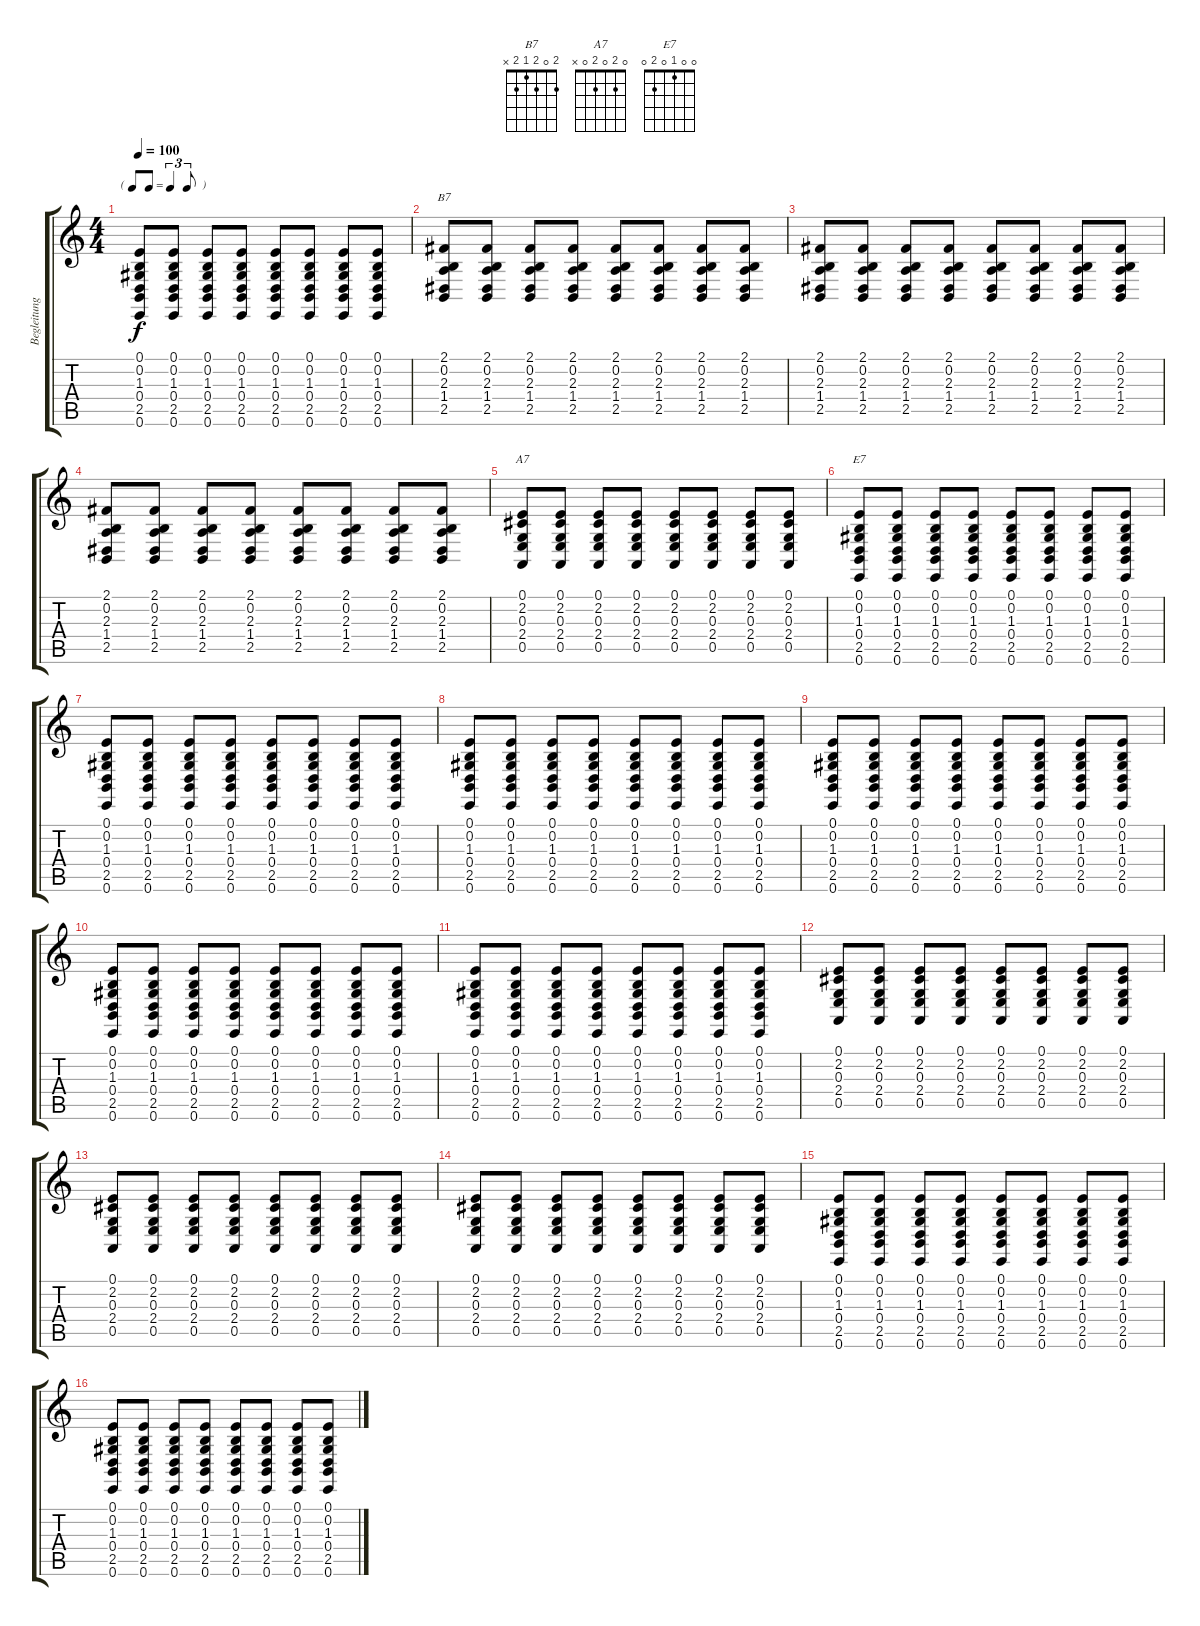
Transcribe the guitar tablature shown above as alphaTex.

\track ("Begleitung" "Begleitung") {instrument brightacousticpiano}
\staff {score tabs}
\tuning (E4 B3 G3 D3 A2 E2) {hide}
\chord ("B7" 2 0 2 1 2 x)
\chord ("A7" 0 2 0 2 0 x)
\chord ("E7" 0 0 1 0 2 0)
\ts (4 4)
\tf triplet8th
\tempo 100
\clef g2
\ks c
(0.1 0.2 1.3 0.4 2.5 0.6).8{dy f} (0.1 0.2 1.3 0.4 2.5 0.6).8 (0.1 0.2 1.3 0.4 2.5 0.6).8 (0.1 0.2 1.3 0.4 2.5 0.6).8 (0.1 0.2 1.3 0.4 2.5 0.6).8 (0.1 0.2 1.3 0.4 2.5 0.6).8 (0.1 0.2 1.3 0.4 2.5 0.6).8 (0.1 0.2 1.3 0.4 2.5 0.6).8 |
(2.1 0.2 2.3 1.4 2.5).8{ch "B7"} (2.1 0.2 2.3 1.4 2.5).8 (2.1 0.2 2.3 1.4 2.5).8 (2.1 0.2 2.3 1.4 2.5).8 (2.1 0.2 2.3 1.4 2.5).8 (2.1 0.2 2.3 1.4 2.5).8 (2.1 0.2 2.3 1.4 2.5).8 (2.1 0.2 2.3 1.4 2.5).8 |
(2.1 0.2 2.3 1.4 2.5).8 (2.1 0.2 2.3 1.4 2.5).8 (2.1 0.2 2.3 1.4 2.5).8 (2.1 0.2 2.3 1.4 2.5).8 (2.1 0.2 2.3 1.4 2.5).8 (2.1 0.2 2.3 1.4 2.5).8 (2.1 0.2 2.3 1.4 2.5).8 (2.1 0.2 2.3 1.4 2.5).8 |
(2.1 0.2 2.3 1.4 2.5).8 (2.1 0.2 2.3 1.4 2.5).8 (2.1 0.2 2.3 1.4 2.5).8 (2.1 0.2 2.3 1.4 2.5).8 (2.1 0.2 2.3 1.4 2.5).8 (2.1 0.2 2.3 1.4 2.5).8 (2.1 0.2 2.3 1.4 2.5).8 (2.1 0.2 2.3 1.4 2.5).8 |
(0.1 2.2 0.3 2.4 0.5).8{ch "A7"} (0.1 2.2 0.3 2.4 0.5).8 (0.1 2.2 0.3 2.4 0.5).8 (0.1 2.2 0.3 2.4 0.5).8 (0.1 2.2 0.3 2.4 0.5).8 (0.1 2.2 0.3 2.4 0.5).8 (0.1 2.2 0.3 2.4 0.5).8 (0.1 2.2 0.3 2.4 0.5).8 |
(0.1 0.2 1.3 0.4 2.5 0.6).8{ch "E7"} (0.1 0.2 1.3 0.4 2.5 0.6).8 (0.1 0.2 1.3 0.4 2.5 0.6).8 (0.1 0.2 1.3 0.4 2.5 0.6).8 (0.1 0.2 1.3 0.4 2.5 0.6).8 (0.1 0.2 1.3 0.4 2.5 0.6).8 (0.1 0.2 1.3 0.4 2.5 0.6).8 (0.1 0.2 1.3 0.4 2.5 0.6).8 |
(0.1 0.2 1.3 0.4 2.5 0.6).8 (0.1 0.2 1.3 0.4 2.5 0.6).8 (0.1 0.2 1.3 0.4 2.5 0.6).8 (0.1 0.2 1.3 0.4 2.5 0.6).8 (0.1 0.2 1.3 0.4 2.5 0.6).8 (0.1 0.2 1.3 0.4 2.5 0.6).8 (0.1 0.2 1.3 0.4 2.5 0.6).8 (0.1 0.2 1.3 0.4 2.5 0.6).8 |
(0.1 0.2 1.3 0.4 2.5 0.6).8 (0.1 0.2 1.3 0.4 2.5 0.6).8 (0.1 0.2 1.3 0.4 2.5 0.6).8 (0.1 0.2 1.3 0.4 2.5 0.6).8 (0.1 0.2 1.3 0.4 2.5 0.6).8 (0.1 0.2 1.3 0.4 2.5 0.6).8 (0.1 0.2 1.3 0.4 2.5 0.6).8 (0.1 0.2 1.3 0.4 2.5 0.6).8 |
(0.1 0.2 1.3 0.4 2.5 0.6).8 (0.1 0.2 1.3 0.4 2.5 0.6).8 (0.1 0.2 1.3 0.4 2.5 0.6).8 (0.1 0.2 1.3 0.4 2.5 0.6).8 (0.1 0.2 1.3 0.4 2.5 0.6).8 (0.1 0.2 1.3 0.4 2.5 0.6).8 (0.1 0.2 1.3 0.4 2.5 0.6).8 (0.1 0.2 1.3 0.4 2.5 0.6).8 |
(0.1 0.2 1.3 0.4 2.5 0.6).8 (0.1 0.2 1.3 0.4 2.5 0.6).8 (0.1 0.2 1.3 0.4 2.5 0.6).8 (0.1 0.2 1.3 0.4 2.5 0.6).8 (0.1 0.2 1.3 0.4 2.5 0.6).8 (0.1 0.2 1.3 0.4 2.5 0.6).8 (0.1 0.2 1.3 0.4 2.5 0.6).8 (0.1 0.2 1.3 0.4 2.5 0.6).8 |
(0.1 0.2 1.3 0.4 2.5 0.6).8 (0.1 0.2 1.3 0.4 2.5 0.6).8 (0.1 0.2 1.3 0.4 2.5 0.6).8 (0.1 0.2 1.3 0.4 2.5 0.6).8 (0.1 0.2 1.3 0.4 2.5 0.6).8 (0.1 0.2 1.3 0.4 2.5 0.6).8 (0.1 0.2 1.3 0.4 2.5 0.6).8 (0.1 0.2 1.3 0.4 2.5 0.6).8 |
(0.1 2.2 0.3 2.4 0.5).8 (0.1 2.2 0.3 2.4 0.5).8 (0.1 2.2 0.3 2.4 0.5).8 (0.1 2.2 0.3 2.4 0.5).8 (0.1 2.2 0.3 2.4 0.5).8 (0.1 2.2 0.3 2.4 0.5).8 (0.1 2.2 0.3 2.4 0.5).8 (0.1 2.2 0.3 2.4 0.5).8 |
(0.1 2.2 0.3 2.4 0.5).8 (0.1 2.2 0.3 2.4 0.5).8 (0.1 2.2 0.3 2.4 0.5).8 (0.1 2.2 0.3 2.4 0.5).8 (0.1 2.2 0.3 2.4 0.5).8 (0.1 2.2 0.3 2.4 0.5).8 (0.1 2.2 0.3 2.4 0.5).8 (0.1 2.2 0.3 2.4 0.5).8 |
(0.1 2.2 0.3 2.4 0.5).8 (0.1 2.2 0.3 2.4 0.5).8 (0.1 2.2 0.3 2.4 0.5).8 (0.1 2.2 0.3 2.4 0.5).8 (0.1 2.2 0.3 2.4 0.5).8 (0.1 2.2 0.3 2.4 0.5).8 (0.1 2.2 0.3 2.4 0.5).8 (0.1 2.2 0.3 2.4 0.5).8 |
(0.1 0.2 1.3 0.4 2.5 0.6).8 (0.1 0.2 1.3 0.4 2.5 0.6).8 (0.1 0.2 1.3 0.4 2.5 0.6).8 (0.1 0.2 1.3 0.4 2.5 0.6).8 (0.1 0.2 1.3 0.4 2.5 0.6).8 (0.1 0.2 1.3 0.4 2.5 0.6).8 (0.1 0.2 1.3 0.4 2.5 0.6).8 (0.1 0.2 1.3 0.4 2.5 0.6).8 |
(0.1 0.2 1.3 0.4 2.5 0.6).8 (0.1 0.2 1.3 0.4 2.5 0.6).8 (0.1 0.2 1.3 0.4 2.5 0.6).8 (0.1 0.2 1.3 0.4 2.5 0.6).8 (0.1 0.2 1.3 0.4 2.5 0.6).8 (0.1 0.2 1.3 0.4 2.5 0.6).8 (0.1 0.2 1.3 0.4 2.5 0.6).8 (0.1 0.2 1.3 0.4 2.5 0.6).8
